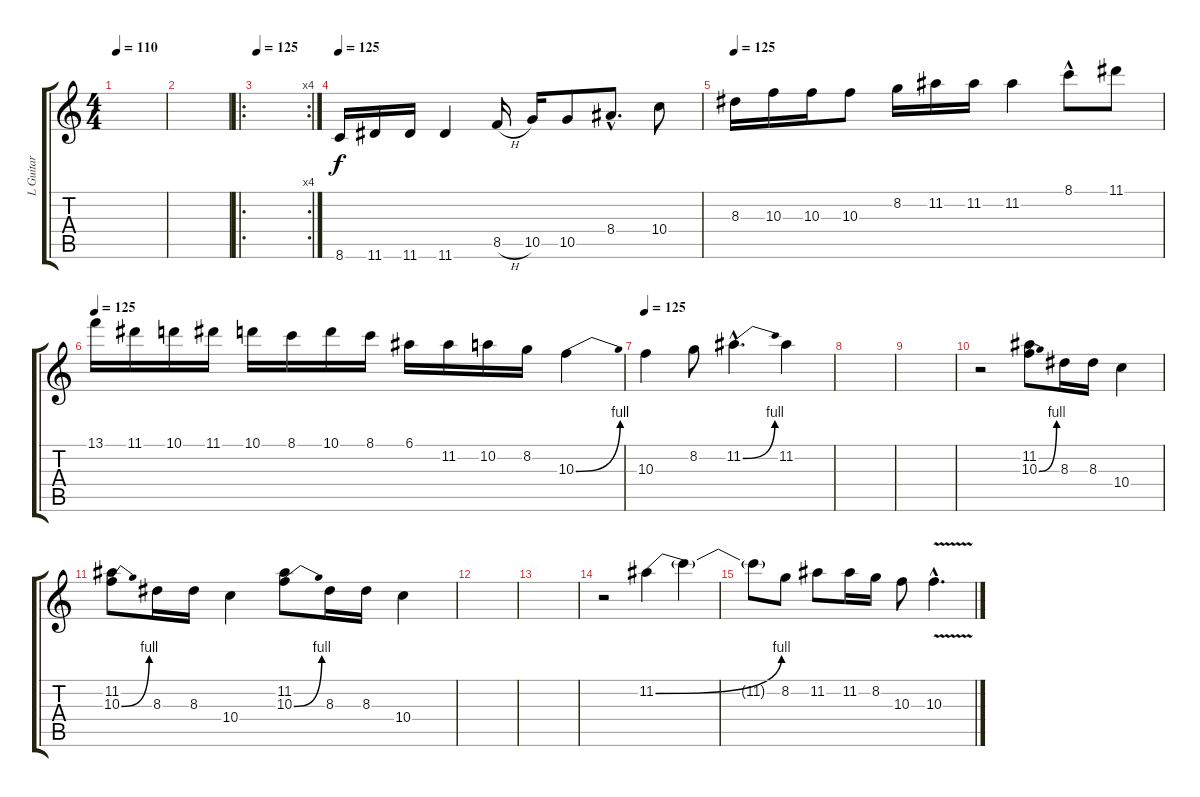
\track ("L Guitar" "L Guitar") {instrument acousticguitarsteel}
\staff {score tabs}
\tuning (E4 B3 G3 D3 A2 E2) {hide}
\ts (4 4)
\tempo 110
\clef g2
\ks c
|
|
\ro
\rc 4
\tempo 125
|
\tempo 125
8.6.16{instrument distortionguitar} 11.6.16 11.6.16 11.6.4 8.5{h}.16 10.5.16 10.5.8 8.4{hac}.8{d} 10.4.8 |
\tempo 125
8.3.16 10.3.16 10.3.16 10.3.8 8.2.16 11.2.16 11.2.16 11.2.4 8.1{hac}.8 11.1.8 |
\tempo 125
13.1.16 11.1.16 10.1.16 11.1.16 10.1.16 8.1.16 10.1.16 8.1.16 6.1.16 11.2.16 10.2.16 8.2.16 10.3{be (bend 0 0 60 4)}.4 |
\tempo 125
10.3.4 8.2.8 11.2{be (bend 0 0 60 4) hac}.4{d} 11.2.4 |
|
|
r.2 (11.2 10.3{be (bend 0 0 60 4)}).8 8.3.16 8.3.16 10.4.4 |
(11.2 10.3{be (bend 0 0 60 4)}).8 8.3.16 8.3.16 10.4.4 (11.2 10.3{be (bend 0 0 60 4)}).8 8.3.16 8.3.16 10.4.4 |
|
|
r.2 11.2{be (bend 0 0 60 4)}.4 11.2{t}.4 |
11.2{t}.8 8.2.8 11.2.8 11.2.16 8.2.16 10.3.8 10.3{v hac}.4{d}
